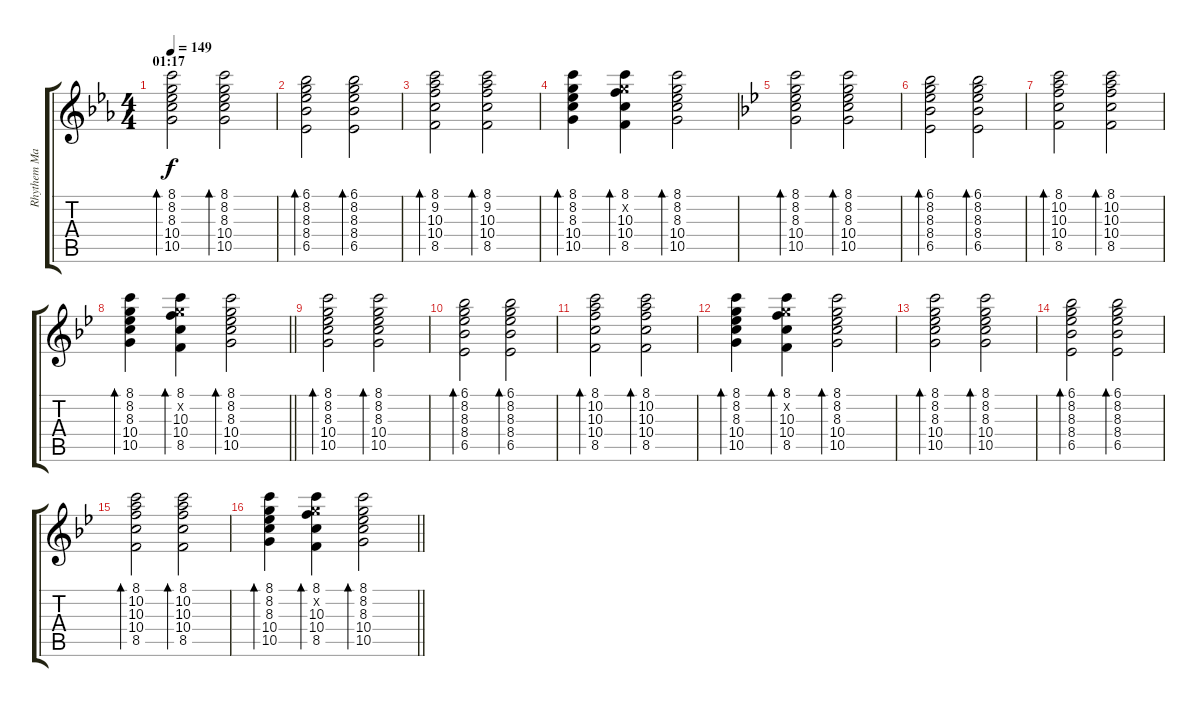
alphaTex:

\track ("Rhythem Mandolin" "Rhythem Ma") {instrument acousticguitarnylon}
\staff {score tabs}
\tuning (E4 B3 G3 D3 A2 E2) {hide}
\ts (4 4)
\section ("" "01:17")
\tempo 149
\clef g2
\ks cminor
(8.1 8.2 8.3 10.4 10.5).2{bd 120 dy f} (8.1 8.2 8.3 10.4 10.5).2{bd 120} |
(6.1 8.2 8.3 8.4 6.5).2{bd 120} (6.1 8.2 8.3 8.4 6.5).2{bd 120} |
(8.1 9.2 10.3 10.4 8.5).2{bd 120} (8.1 9.2 10.3 10.4 8.5).2{bd 120} |
(8.1 8.2 8.3 10.4 10.5).4{bd 120} (8.1 8.2{x} 10.3 10.4 8.5).4{bd 120} (8.1 8.2 8.3 10.4 10.5).2{bd 120} |
\ks gminor
(8.1 8.2 8.3 10.4 10.5).2{bd 120} (8.1 8.2 8.3 10.4 10.5).2{bd 120} |
(6.1 8.2 8.3 8.4 6.5).2{bd 120} (6.1 8.2 8.3 8.4 6.5).2{bd 120} |
(8.1 10.2 10.3 10.4 8.5).2{bd 120} (8.1 10.2 10.3 10.4 8.5).2{bd 120} |
\barLineRight lightlight
(8.1 8.2 8.3 10.4 10.5).4{bd 120} (8.1 8.2{x} 10.3 10.4 8.5).4{bd 120} (8.1 8.2 8.3 10.4 10.5).2{bd 120} |
(8.1 8.2 8.3 10.4 10.5).2{bd 120} (8.1 8.2 8.3 10.4 10.5).2{bd 120} |
(6.1 8.2 8.3 8.4 6.5).2{bd 120} (6.1 8.2 8.3 8.4 6.5).2{bd 120} |
(8.1 10.2 10.3 10.4 8.5).2{bd 120} (8.1 10.2 10.3 10.4 8.5).2{bd 120} |
(8.1 8.2 8.3 10.4 10.5).4{bd 120} (8.1 8.2{x} 10.3 10.4 8.5).4{bd 120} (8.1 8.2 8.3 10.4 10.5).2{bd 120} |
(8.1 8.2 8.3 10.4 10.5).2{bd 120} (8.1 8.2 8.3 10.4 10.5).2{bd 120} |
(6.1 8.2 8.3 8.4 6.5).2{bd 120} (6.1 8.2 8.3 8.4 6.5).2{bd 120} |
(8.1 10.2 10.3 10.4 8.5).2{bd 120} (8.1 10.2 10.3 10.4 8.5).2{bd 120} |
\barLineRight lightlight
(8.1 8.2 8.3 10.4 10.5).4{bd 120} (8.1 8.2{x} 10.3 10.4 8.5).4{bd 120} (8.1 8.2 8.3 10.4 10.5).2{bd 120}
